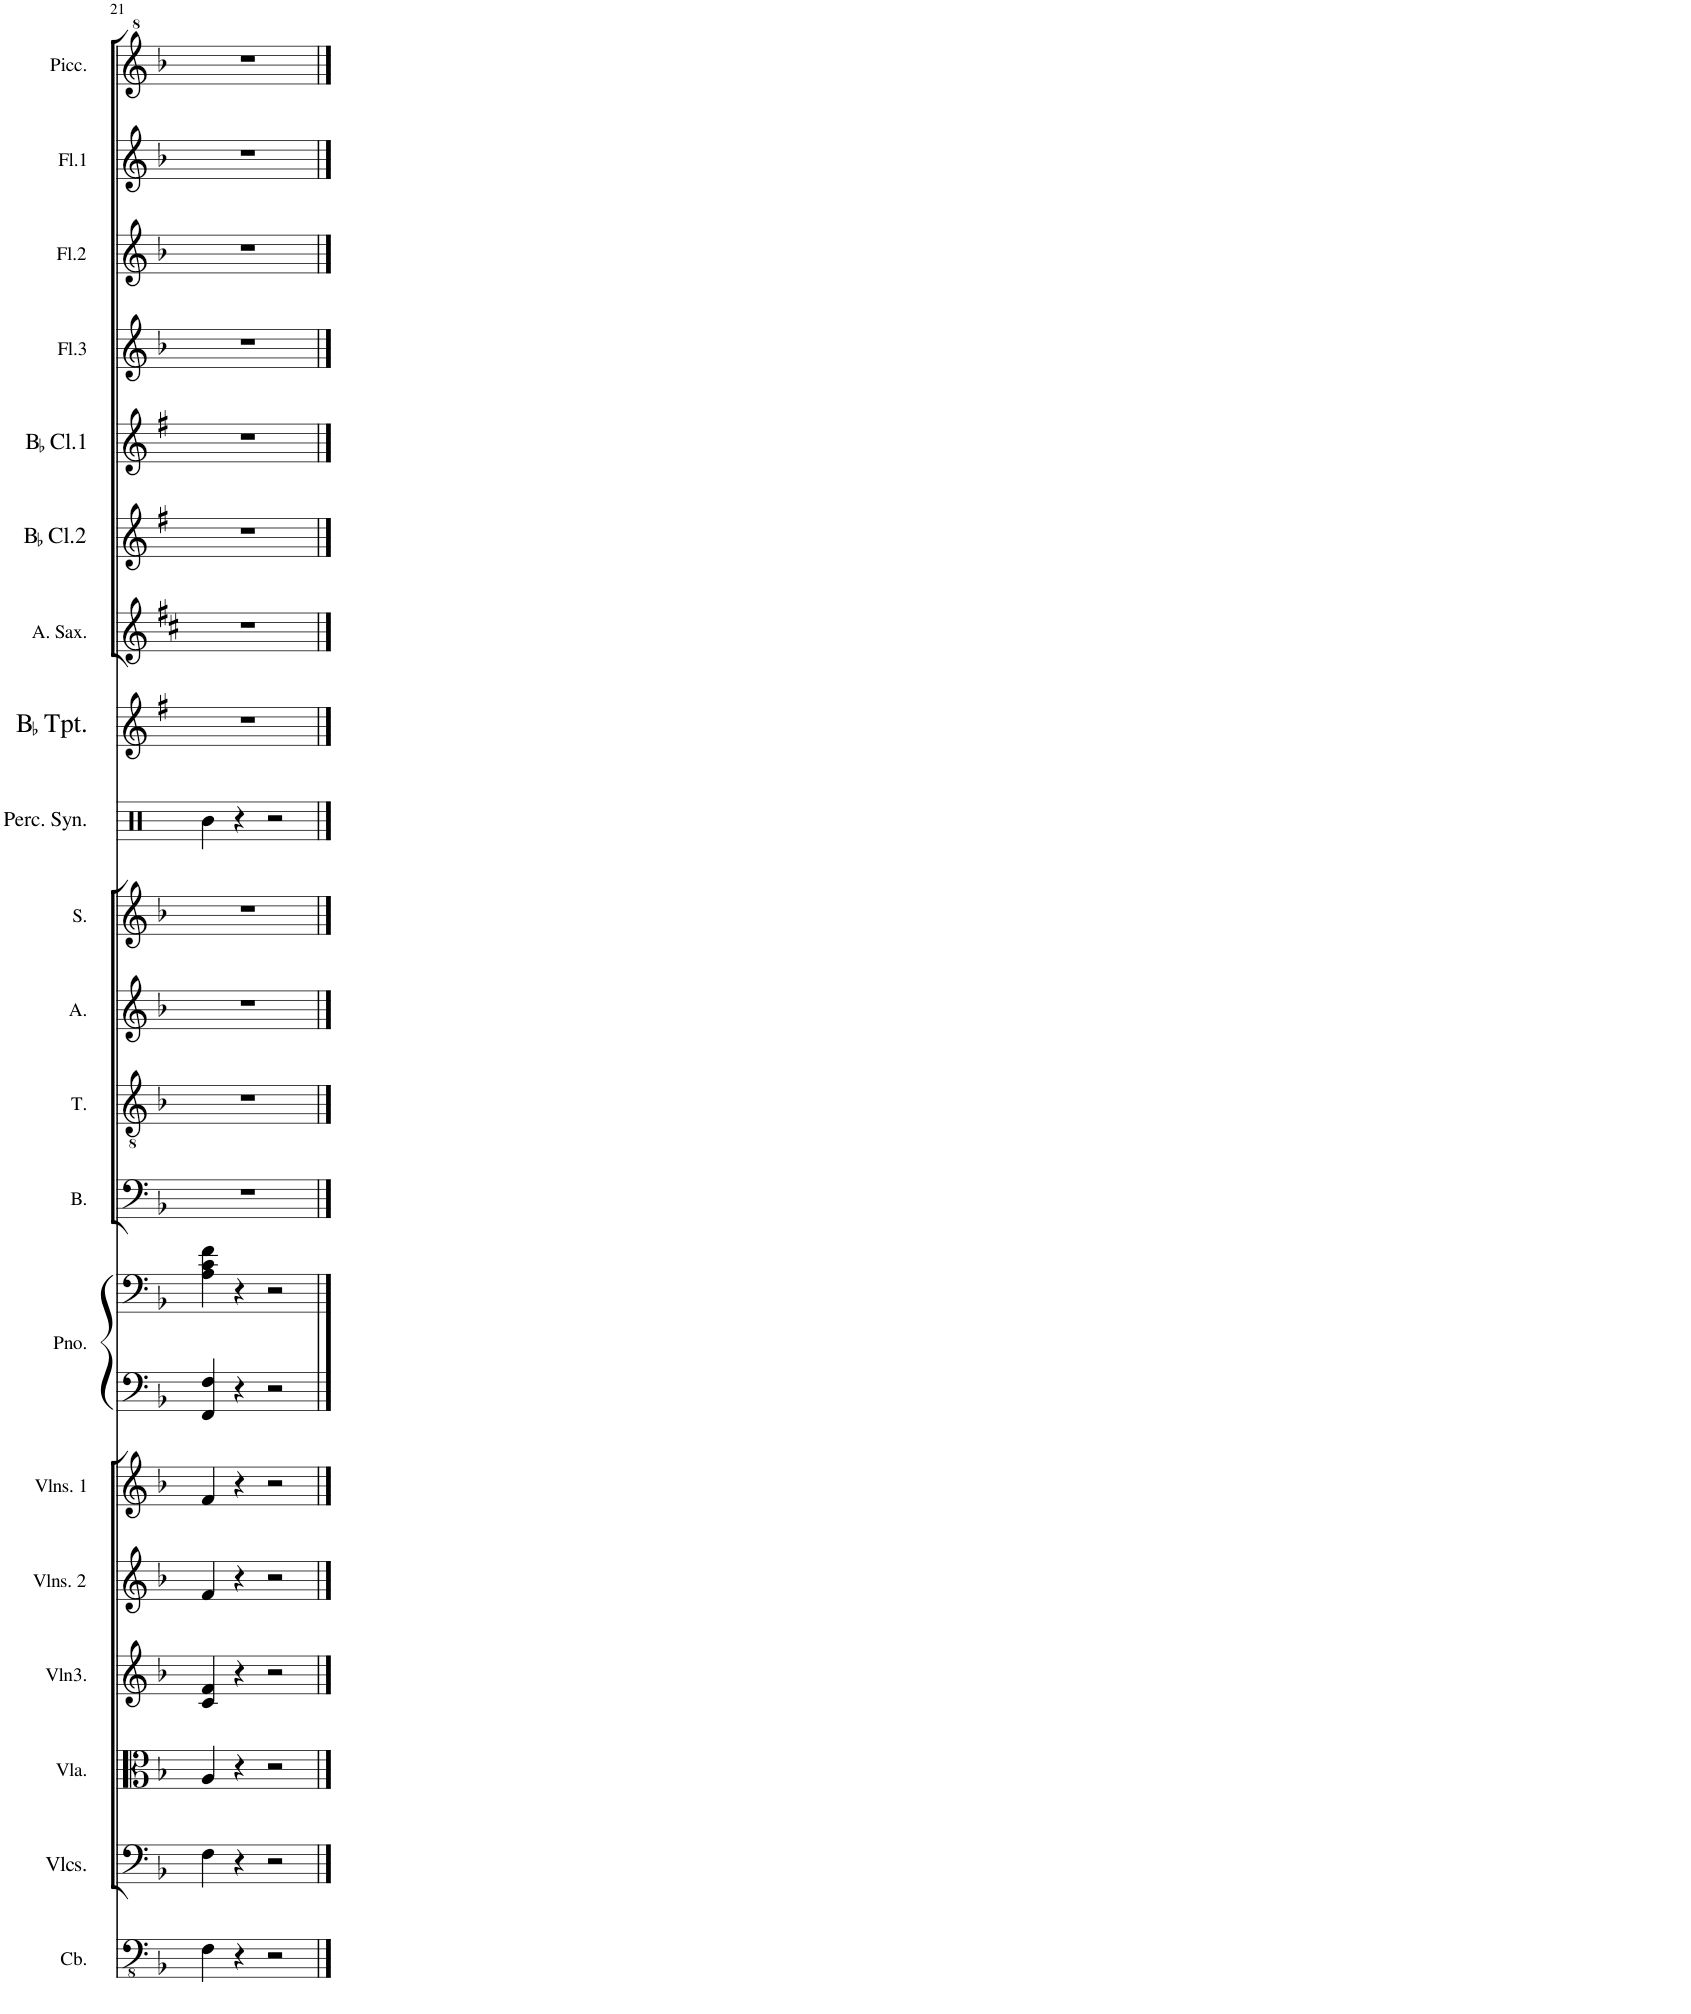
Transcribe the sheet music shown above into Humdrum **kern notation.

**kern	**kern	**kern	**kern	**kern	**kern	**kern	**kern	**kern	**kern	**kern	**kern	**kern	**kern	**kern	**kern	**kern	**kern	**kern	**kern	**kern
*part20	*part19	*part18	*part17	*part16	*part15	*part14	*part14	*part13	*part12	*part11	*part10	*part9	*part8	*part7	*part6	*part5	*part4	*part3	*part2	*part1
*staff21	*staff20	*staff19	*staff18	*staff17	*staff16	*staff15	*staff14	*staff13	*staff12	*staff11	*staff10	*staff9	*staff8	*staff7	*staff6	*staff5	*staff4	*staff3	*staff2	*staff1
*I"Contrabass	*I"Violoncellos	*I"Viola	*I"Violin 3	*I"Violins 2	*I"Violins 1	*I"Piano1	*	*I"Bass	*I"Tenor	*I"Alto	*I"Soprano	*I"Percussion Synthesizer	*I"BaccidentalFlat Trumpet	*I"Alto Saxophone	*I"BaccidentalFlat Clarinet2	*I"BaccidentalFlat Clarinet1	*I"Flute3	*I"Flute2	*I"Flute1	*I"Piccolo
*I'Cb.	*I'Vlcs.	*I'Vla.	*I'Vln3.	*I'Vlns. 2	*I'Vlns. 1	*I'Pno.	*	*I'B.	*I'T.	*I'A.	*I'S.	*I'Perc. Syn.	*I'BaccidentalFlat Tpt.	*I'A. Sax.	*I'BaccidentalFlat Cl.2	*I'BaccidentalFlat Cl.1	*I'Fl.3	*I'Fl.2	*I'Fl.1	*I'Picc.
!!LO:PB:g=z
*clefFv4	*clefF4	*clefC3	*clefG2	*clefG2	*clefG2	*clefF4	*clefF4	*clefF4	*clefGv2	*clefG2	*clefG2	*clefX	*clefG2	*clefG2	*clefG2	*clefG2	*clefG2	*clefG2	*clefG2	*clefG^2
*Trd7c12	*	*	*	*	*	*	*	*	*	*	*	*	*Trd1c2	*Trd5c9	*Trd1c2	*Trd1c2	*	*	*	*Trd-7c-12
*k[b-]	*k[b-]	*k[b-]	*k[b-]	*k[b-]	*k[b-]	*k[b-]	*k[b-]	*k[b-]	*k[b-]	*k[b-]	*k[b-]	*k[]	*k[f#]	*k[f#c#]	*k[f#]	*k[f#]	*k[b-]	*k[b-]	*k[b-]	*k[b-]
=21	=21	=21	=21	=21	=21	=21	=21	=21	=21	=21	=21	=21	=21	=21	=21	=21	=21	=21	=21	=21
4FF\	4F\	4A/	4c/ 4f/	4f/	4f/	4FF/ 4F/	4A\ 4c\ 4f\	1r	1r	1r	1r	4b\	1r	1r	1r	1r	1r	1r	1r	1r
4r	4r	4r	4r	4r	4r	4r	4r	.	.	.	.	4r	.	.	.	.	.	.	.	.
2r	2r	2r	2r	2r	2r	2r	2r	.	.	.	.	2r	.	.	.	.	.	.	.	.
==	==	==	==	==	==	==	==	==	==	==	==	==	==	==	==	==	==	==	==	==
*-	*-	*-	*-	*-	*-	*-	*-	*-	*-	*-	*-	*-	*-	*-	*-	*-	*-	*-	*-	*-
